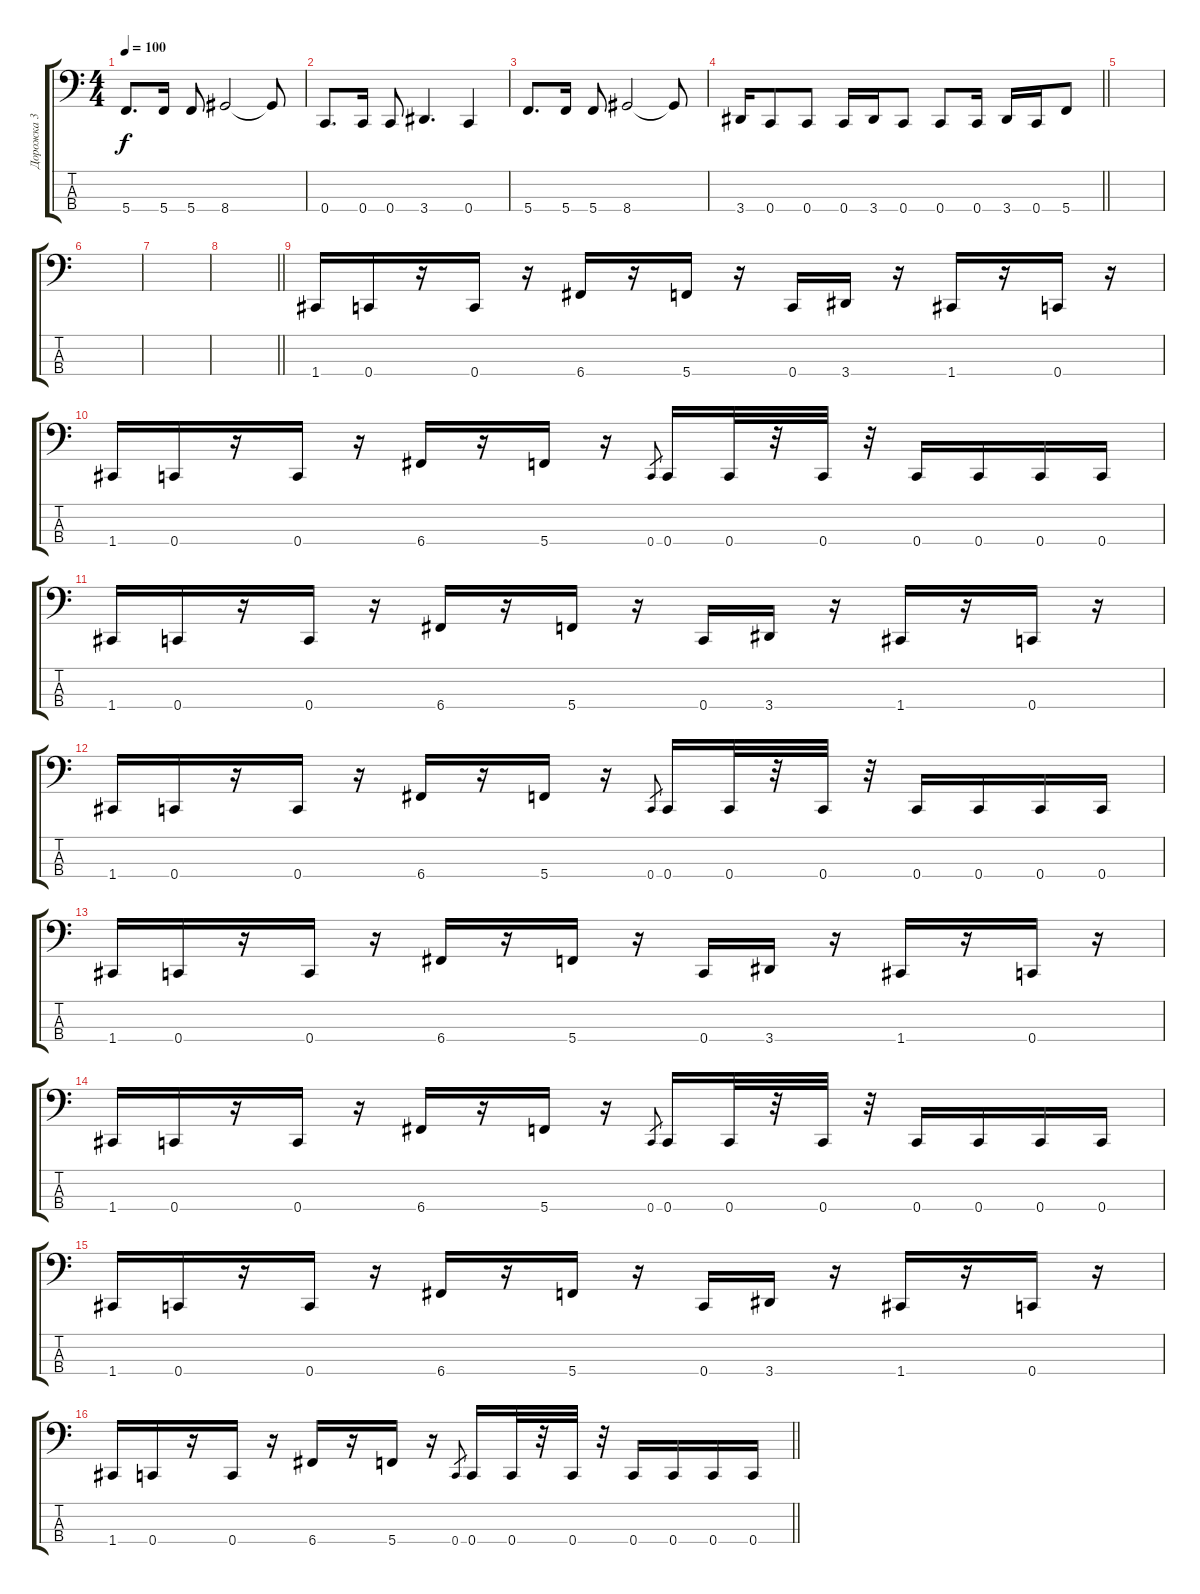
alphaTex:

\track ("Дорожка 3" "Дорожка 3") {instrument electricbassfinger}
\staff {score tabs}
\tuning (F2 C2 G1 C1) {hide}
\ts (4 4)
\tempo 100
\clef f4
\ks c
5.4.8{d dy f} 5.4.16 5.4.8 8.4.2 8.4{t}.8 |
0.4.8{d} 0.4.16 0.4.8 3.4.4{d} 0.4.4 |
5.4.8{d} 5.4.16 5.4.8 8.4.2 8.4{t}.8 |
\barLineRight lightlight
3.4.16 0.4.8 0.4.8 0.4.16 3.4.16 0.4.8 0.4.8 0.4.16 3.4.16 0.4.16 5.4.8 |
|
|
|
\barLineRight lightlight
|
1.4.16 0.4.16 r.16 0.4.16 r.16 6.4.16 r.16 5.4.16 r.16 0.4.16 3.4.16 r.16 1.4.16 r.16 0.4.16 r.16 |
1.4.16 0.4.16 r.16 0.4.16 r.16 6.4.16 r.16 5.4.16 r.16 0.4.8{gr} 0.4.16 0.4.32 r.32 0.4.32 r.32 0.4.16 0.4.16 0.4.16 0.4.16 |
1.4.16 0.4.16 r.16 0.4.16 r.16 6.4.16 r.16 5.4.16 r.16 0.4.16 3.4.16 r.16 1.4.16 r.16 0.4.16 r.16 |
1.4.16 0.4.16 r.16 0.4.16 r.16 6.4.16 r.16 5.4.16 r.16 0.4.8{gr} 0.4.16 0.4.32 r.32 0.4.32 r.32 0.4.16 0.4.16 0.4.16 0.4.16 |
1.4.16 0.4.16 r.16 0.4.16 r.16 6.4.16 r.16 5.4.16 r.16 0.4.16 3.4.16 r.16 1.4.16 r.16 0.4.16 r.16 |
1.4.16 0.4.16 r.16 0.4.16 r.16 6.4.16 r.16 5.4.16 r.16 0.4.8{gr} 0.4.16 0.4.32 r.32 0.4.32 r.32 0.4.16 0.4.16 0.4.16 0.4.16 |
1.4.16 0.4.16 r.16 0.4.16 r.16 6.4.16 r.16 5.4.16 r.16 0.4.16 3.4.16 r.16 1.4.16 r.16 0.4.16 r.16 |
\barLineRight lightlight
1.4.16 0.4.16 r.16 0.4.16 r.16 6.4.16 r.16 5.4.16 r.16 0.4.8{gr} 0.4.16 0.4.32 r.32 0.4.32 r.32 0.4.16 0.4.16 0.4.16 0.4.16
